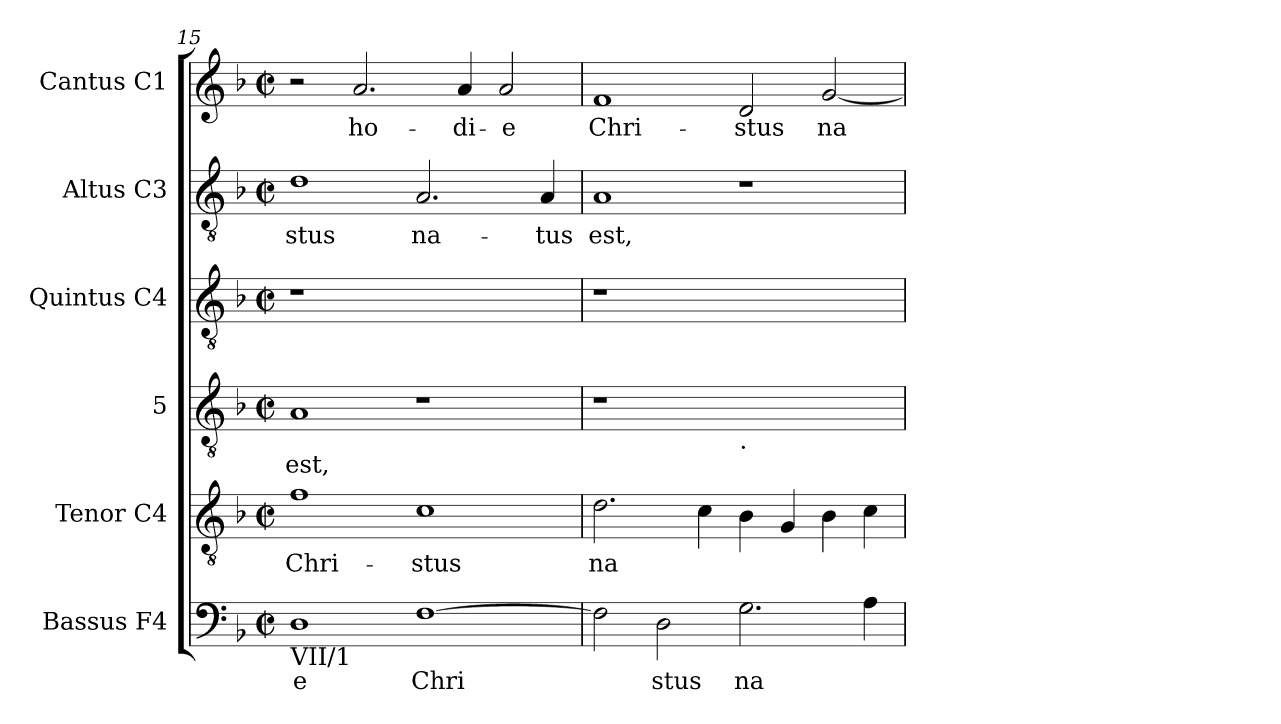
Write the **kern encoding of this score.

**kern	**text	**kern	**text	**kern	**text	**kern	**kern	**text	**kern	**text
*part6	*part6	*part5	*part5	*part4	*part4	*part3	*part2	*part2	*part1	*part1
*staff6	*staff6	*staff5	*staff5	*staff4	*staff4	*staff3	*staff2	*staff2	*staff1	*staff1
*I"Bassus  F4	*	*I"Tenor  C4	*	*I"5	*	*I"Quintus  C4	*I"Altus  C3	*	*I"Cantus  C1	*
*I'B	*	*I'T	*	*	*	*	*I'A	*	*I'C	*
*clefF4	*	*clefGv2	*	*clefGv2	*	*clefGv2	*clefGv2	*	*clefG2	*
*k[b-]	*	*k[b-]	*	*k[b-]	*	*k[b-]	*k[b-]	*	*k[b-]	*
*F:	*	*F:	*	*F:	*	*F:	*F:	*	*F:	*
*M2/2	*	*M2/2	*	*M2/2	*	*M2/2	*M2/2	*	*M2/2	*
*met(c|)	*	*met(c|)	*	*met(c|)	*	*met(c|)	*met(c|)	*	*met(c|)	*
=15	=15	=15	=15	=15	=15	=15	=15	=15	=15	=15
!LO:TX:b:t=VII/1	!	!	!	!	!	!	!	!	!	!
!	!LO:LY:b:cj	!	!LO:LY:b:cj	!	!LO:LY:b:cj	!	!	!LO:LY:b:cj	!	!
1D	-e	1f	Chri-	1A	est,	1r	1d	-stus	2r	.
!	!	!	!	!	!	!	!	!	!	!LO:LY:b:cj
.	.	.	.	.	.	.	.	.	2.a/	ho-
!	!LO:LY:b:cj	!	!LO:LY:b:cj	!	!	!	!	!LO:LY:b:cj	!	!
[>1F	Chri-	1c	-stus	1r	.	1ryy	2.A/	na-	.	.
!	!	!	!	!	!	!	!	!	!	!LO:LY:b:cj
.	.	.	.	.	.	.	.	.	4a/	-di-
!	!	!	!	!	!	!	!	!	!	!LO:LY:b:cj
.	.	.	.	.	.	.	.	.	2a/	-e
!	!	!	!	!	!	!	!	!LO:LY:b:cj	!	!
.	.	.	.	.	.	.	4A/	-tus	.	.
!!LO:PB:g=z
=16	=16	=16	=16	=16	=16	=16	=16	=16	=16	=16
!	!LO:LY:b:cj	!	!LO:LY:b:cj	!	!	!	!	!LO:LY:b:cj	!	!LO:LY:b:cj
2F\]	--	2.d\	na-	1r	.	1r	1A	est,	1f	Chri-
!	!LO:LY:b:cj	!	!	!	!	!	!	!	!	!
2D\	-stus	.	.	.	.	.	.	.	.	.
!	!	!	!LO:LY:b:cj	!	!	!	!	!	!	!
.	.	4c\	--	.	.	.	.	.	.	.
!	!	!	!	!LO:TX:b:t=.	!	!	!	!	!	!
!	!LO:LY:b:cj	!	!LO:LY:b:cj	!	!	!	!	!	!	!LO:LY:b:cj
2.G\	na-	4B-\	--	1ryy	.	1ryy	1r	.	2d/	-stus
!	!	!	!LO:LY:b:cj	!	!	!	!	!	!	!
.	.	4G/	--	.	.	.	.	.	.	.
!	!	!	!LO:LY:b:cj	!	!	!	!	!	!	!LO:LY:b:cj
.	.	4B-\	--	.	.	.	.	.	[<2g/	na-
!	!LO:LY:b:cj	!	!LO:LY:b:cj	!	!	!	!	!	!	!
4A\	--	4c\	--	.	.	.	.	.	.	.
=	=	=	=	=	=	=	=	=	=	=
*-	*-	*-	*-	*-	*-	*-	*-	*-	*-	*-
